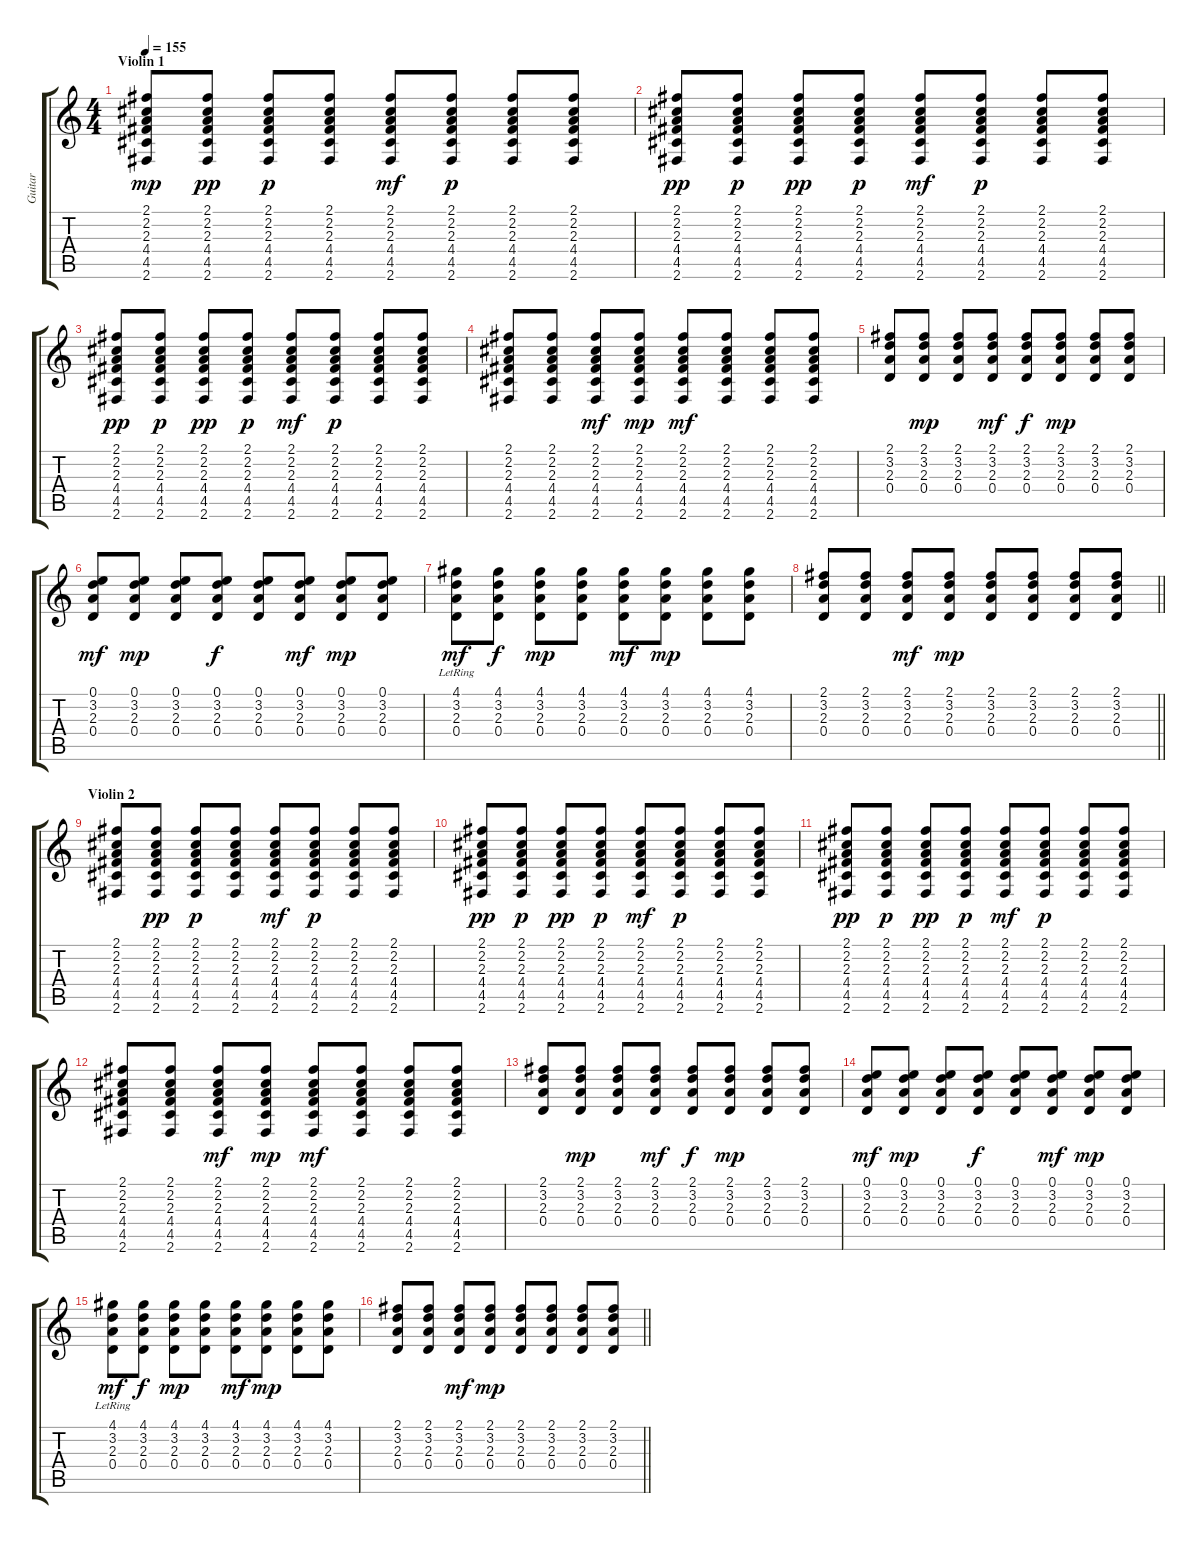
\track ("Guitar" "Guitar") {instrument acousticguitarsteel}
\staff {score tabs}
\tuning (E4 B3 G3 D3 A2 E2) {hide}
\ts (4 4)
\section ("" "Violin 1")
\tempo 155
\clef g2
\ks c
(2.1 2.2 2.3 4.4 4.5 2.6).8{dy mp} (2.1 2.2 2.3 4.4 4.5 2.6).8{dy pp} (2.1 2.2 2.3 4.4 4.5 2.6).8{dy p} (2.1 2.2 2.3 4.4 4.5 2.6).8 (2.1 2.2 2.3 4.4 4.5 2.6).8{dy mf} (2.1 2.2 2.3 4.4 4.5 2.6).8{dy p} (2.1 2.2 2.3 4.4 4.5 2.6).8 (2.1 2.2 2.3 4.4 4.5 2.6).8 |
(2.1 2.2 2.3 4.4 4.5 2.6).8{dy pp} (2.1 2.2 2.3 4.4 4.5 2.6).8{dy p} (2.1 2.2 2.3 4.4 4.5 2.6).8{dy pp} (2.1 2.2 2.3 4.4 4.5 2.6).8{dy p} (2.1 2.2 2.3 4.4 4.5 2.6).8{dy mf} (2.1 2.2 2.3 4.4 4.5 2.6).8{dy p} (2.1 2.2 2.3 4.4 4.5 2.6).8 (2.1 2.2 2.3 4.4 4.5 2.6).8 |
(2.1 2.2 2.3 4.4 4.5 2.6).8{dy pp} (2.1 2.2 2.3 4.4 4.5 2.6).8{dy p} (2.1 2.2 2.3 4.4 4.5 2.6).8{dy pp} (2.1 2.2 2.3 4.4 4.5 2.6).8{dy p} (2.1 2.2 2.3 4.4 4.5 2.6).8{dy mf} (2.1 2.2 2.3 4.4 4.5 2.6).8{dy p} (2.1 2.2 2.3 4.4 4.5 2.6).8 (2.1 2.2 2.3 4.4 4.5 2.6).8 |
(2.1 2.2 2.3 4.4 4.5 2.6).8 (2.1 2.2 2.3 4.4 4.5 2.6).8 (2.1 2.2 2.3 4.4 4.5 2.6).8{dy mf} (2.1 2.2 2.3 4.4 4.5 2.6).8{dy mp} (2.1 2.2 2.3 4.4 4.5 2.6).8{dy mf} (2.1 2.2 2.3 4.4 4.5 2.6).8 (2.1 2.2 2.3 4.4 4.5 2.6).8 (2.1 2.2 2.3 4.4 4.5 2.6).8 |
(2.1 3.2 2.3 0.4).8 (2.1 3.2 2.3 0.4).8{dy mp} (2.1 3.2 2.3 0.4).8 (2.1 3.2 2.3 0.4).8{dy mf} (2.1 3.2 2.3 0.4).8{dy f} (2.1 3.2 2.3 0.4).8{dy mp} (2.1 3.2 2.3 0.4).8 (2.1 3.2 2.3 0.4).8 |
(0.1 3.2 2.3 0.4).8{dy mf} (0.1 3.2 2.3 0.4).8{dy mp} (0.1 3.2 2.3 0.4).8 (0.1 3.2 2.3 0.4).8{dy f} (0.1 3.2 2.3 0.4).8 (0.1 3.2 2.3 0.4).8{dy mf} (0.1 3.2 2.3 0.4).8{dy mp} (0.1 3.2 2.3 0.4).8 |
(4.1 3.2{lr} 2.3 0.4).8{dy mf} (4.1 3.2 2.3 0.4).8{dy f} (4.1 3.2 2.3 0.4).8{dy mp} (4.1 3.2 2.3 0.4).8 (4.1 3.2 2.3 0.4).8{dy mf} (4.1 3.2 2.3 0.4).8{dy mp} (4.1 3.2 2.3 0.4).8 (4.1 3.2 2.3 0.4).8 |
\barLineRight lightlight
(2.1 3.2 2.3 0.4).8 (2.1 3.2 2.3 0.4).8 (2.1 3.2 2.3 0.4).8{dy mf} (2.1 3.2 2.3 0.4).8{dy mp} (2.1 3.2 2.3 0.4).8 (2.1 3.2 2.3 0.4).8 (2.1 3.2 2.3 0.4).8 (2.1 3.2 2.3 0.4).8 |
\section ("" "Violin 2")
(2.1 2.2 2.3 4.4 4.5 2.6).8 (2.1 2.2 2.3 4.4 4.5 2.6).8{dy pp} (2.1 2.2 2.3 4.4 4.5 2.6).8{dy p} (2.1 2.2 2.3 4.4 4.5 2.6).8 (2.1 2.2 2.3 4.4 4.5 2.6).8{dy mf} (2.1 2.2 2.3 4.4 4.5 2.6).8{dy p} (2.1 2.2 2.3 4.4 4.5 2.6).8 (2.1 2.2 2.3 4.4 4.5 2.6).8 |
(2.1 2.2 2.3 4.4 4.5 2.6).8{dy pp} (2.1 2.2 2.3 4.4 4.5 2.6).8{dy p} (2.1 2.2 2.3 4.4 4.5 2.6).8{dy pp} (2.1 2.2 2.3 4.4 4.5 2.6).8{dy p} (2.1 2.2 2.3 4.4 4.5 2.6).8{dy mf} (2.1 2.2 2.3 4.4 4.5 2.6).8{dy p} (2.1 2.2 2.3 4.4 4.5 2.6).8 (2.1 2.2 2.3 4.4 4.5 2.6).8 |
(2.1 2.2 2.3 4.4 4.5 2.6).8{dy pp} (2.1 2.2 2.3 4.4 4.5 2.6).8{dy p} (2.1 2.2 2.3 4.4 4.5 2.6).8{dy pp} (2.1 2.2 2.3 4.4 4.5 2.6).8{dy p} (2.1 2.2 2.3 4.4 4.5 2.6).8{dy mf} (2.1 2.2 2.3 4.4 4.5 2.6).8{dy p} (2.1 2.2 2.3 4.4 4.5 2.6).8 (2.1 2.2 2.3 4.4 4.5 2.6).8 |
(2.1 2.2 2.3 4.4 4.5 2.6).8 (2.1 2.2 2.3 4.4 4.5 2.6).8 (2.1 2.2 2.3 4.4 4.5 2.6).8{dy mf} (2.1 2.2 2.3 4.4 4.5 2.6).8{dy mp} (2.1 2.2 2.3 4.4 4.5 2.6).8{dy mf} (2.1 2.2 2.3 4.4 4.5 2.6).8 (2.1 2.2 2.3 4.4 4.5 2.6).8 (2.1 2.2 2.3 4.4 4.5 2.6).8 |
(2.1 3.2 2.3 0.4).8 (2.1 3.2 2.3 0.4).8{dy mp} (2.1 3.2 2.3 0.4).8 (2.1 3.2 2.3 0.4).8{dy mf} (2.1 3.2 2.3 0.4).8{dy f} (2.1 3.2 2.3 0.4).8{dy mp} (2.1 3.2 2.3 0.4).8 (2.1 3.2 2.3 0.4).8 |
(0.1 3.2 2.3 0.4).8{dy mf} (0.1 3.2 2.3 0.4).8{dy mp} (0.1 3.2 2.3 0.4).8 (0.1 3.2 2.3 0.4).8{dy f} (0.1 3.2 2.3 0.4).8 (0.1 3.2 2.3 0.4).8{dy mf} (0.1 3.2 2.3 0.4).8{dy mp} (0.1 3.2 2.3 0.4).8 |
(4.1 3.2{lr} 2.3 0.4).8{dy mf} (4.1 3.2 2.3 0.4).8{dy f} (4.1 3.2 2.3 0.4).8{dy mp} (4.1 3.2 2.3 0.4).8 (4.1 3.2 2.3 0.4).8{dy mf} (4.1 3.2 2.3 0.4).8{dy mp} (4.1 3.2 2.3 0.4).8 (4.1 3.2 2.3 0.4).8 |
\barLineRight lightlight
(2.1 3.2 2.3 0.4).8 (2.1 3.2 2.3 0.4).8 (2.1 3.2 2.3 0.4).8{dy mf} (2.1 3.2 2.3 0.4).8{dy mp} (2.1 3.2 2.3 0.4).8 (2.1 3.2 2.3 0.4).8 (2.1 3.2 2.3 0.4).8 (2.1 3.2 2.3 0.4).8
